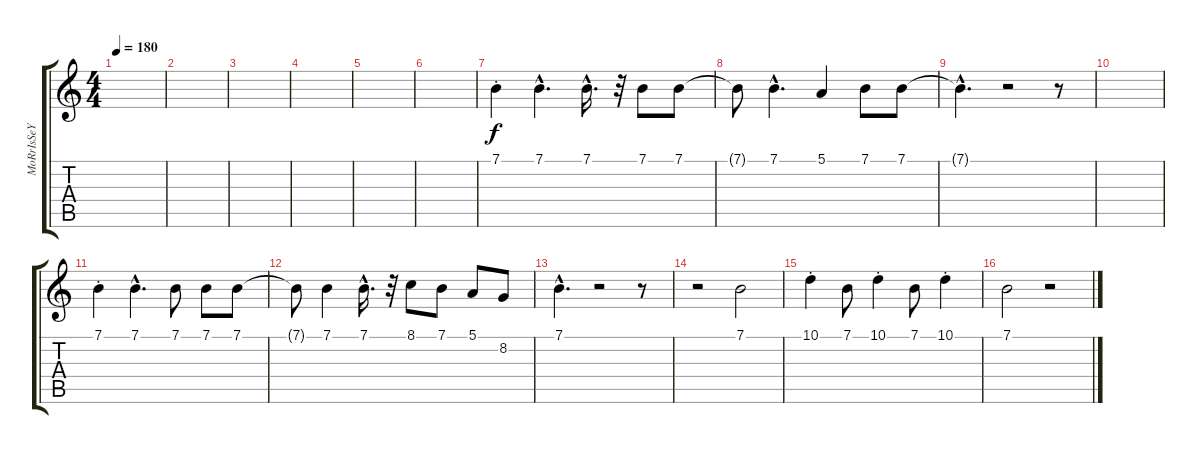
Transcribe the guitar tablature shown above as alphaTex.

\track ("MoRrIsSeY" "MoRrIsSeY") {instrument voiceoohs}
\staff {score tabs}
\tuning (E4 B3 G3 D3 A2 E2) {hide}
\ts (4 4)
\tempo 180
\clef g2
\ks c
|
|
|
|
|
|
7.1{st}.4 7.1{hac}.4{d} 7.1{hac}.16{d} r.32 7.1.8 7.1.8 |
7.1{t}.8 7.1{hac}.4{d} 5.1.4 7.1.8 7.1.8 |
7.1{hac t}.4{d} r.2 r.8 |
|
7.1{st}.4 7.1{hac}.4{d} 7.1.8 7.1.8 7.1.8 |
7.1{t}.8 7.1.4 7.1{hac}.16{d} r.32 8.1.8 7.1.8 5.1.8 8.2.8 |
7.1{hac}.4{d} r.2 r.8 |
r.2 7.1.2 |
10.1{st}.4 7.1.8 10.1{st}.4 7.1.8 10.1{st}.4 |
7.1.2 r.2
